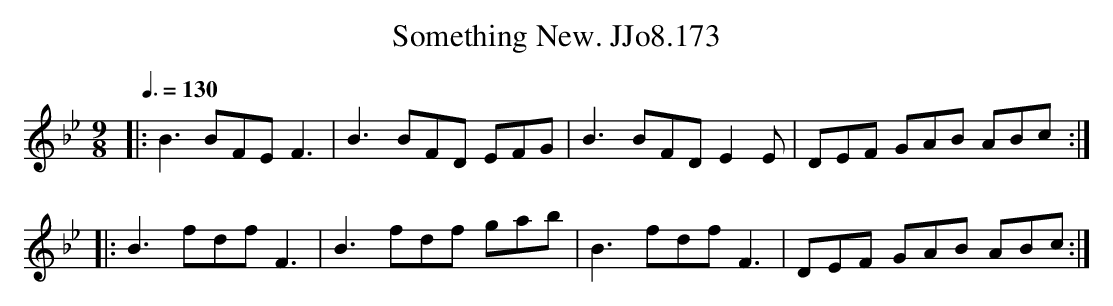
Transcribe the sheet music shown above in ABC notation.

X:1
T:Something New. JJo8.173
M:9/8
L:1/8
Q:3/8=130
K:Bb
|:B3BFEF3|B3BFD EFG|B3BFD E2E|DEF GAB ABc:|
|:B3fdfF3|B3fdf gab|B3fdfF3|DEF GAB ABc:|
